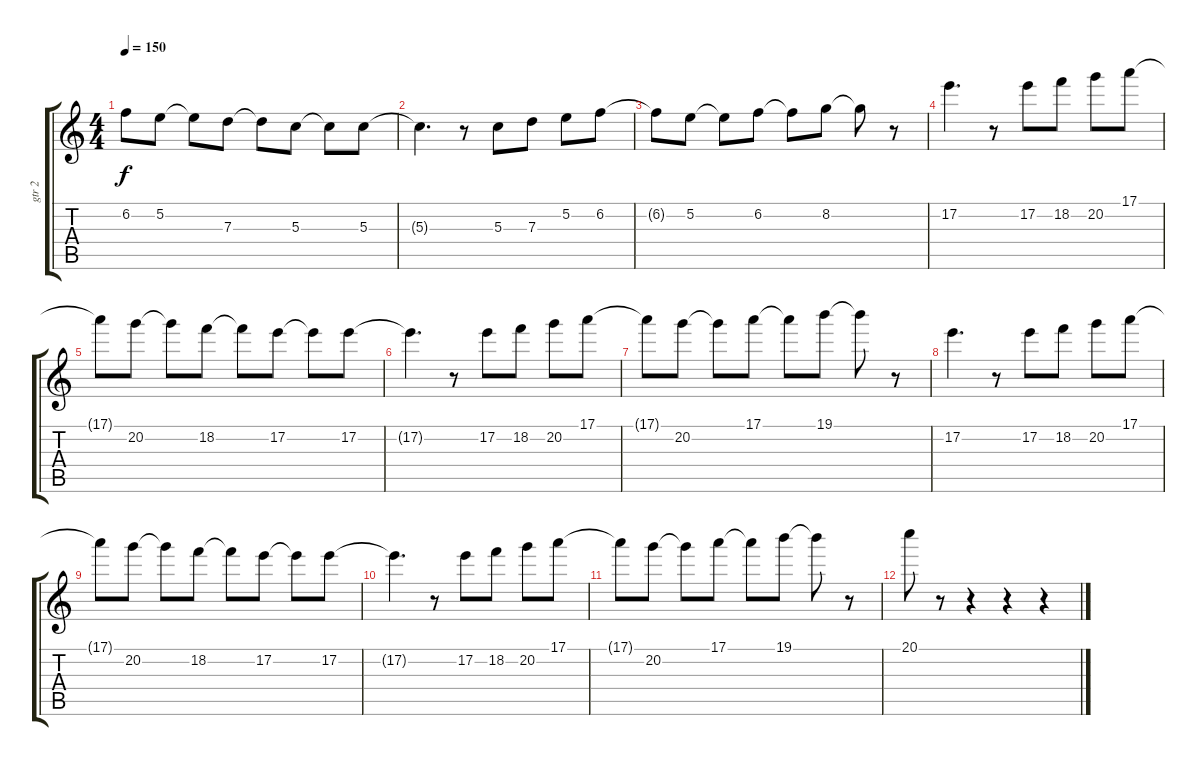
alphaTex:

\track ("gtr 2" "gtr 2") {instrument distortionguitar}
\staff {score tabs}
\tuning (E4 B3 G3 D3 A2 E2) {hide}
\ts (4 4)
\tempo 150
\clef g2
\ks c
6.2{t}.8{dy f} 5.2.8 5.2{t}.8 7.3.8 7.3{t}.8 5.3.8 5.3{t}.8 5.3.8 |
5.3{t}.4{d} r.8 5.3.8 7.3.8 5.2.8 6.2.8 |
6.2{t}.8 5.2.8 5.2{t}.8 6.2.8 6.2{t}.8 8.2.8 8.2{t}.8 r.8 |
17.2.4{d} r.8 17.2.8 18.2.8 20.2.8 17.1.8 |
17.1{t}.8 20.2.8 20.2{t}.8 18.2.8 18.2{t}.8 17.2.8 17.2{t}.8 17.2.8 |
17.2{t}.4{d} r.8 17.2.8 18.2.8 20.2.8 17.1.8 |
17.1{t}.8 20.2.8 20.2{t}.8 17.1.8 17.1{t}.8 19.1.8 19.1{t}.8 r.8 |
17.2.4{d} r.8 17.2.8 18.2.8 20.2.8 17.1.8 |
17.1{t}.8 20.2.8 20.2{t}.8 18.2.8 18.2{t}.8 17.2.8 17.2{t}.8 17.2.8 |
17.2{t}.4{d} r.8 17.2.8 18.2.8 20.2.8 17.1.8 |
17.1{t}.8 20.2.8 20.2{t}.8 17.1.8 17.1{t}.8 19.1.8 19.1{t}.8 r.8 |
20.1.8 r.8 r.4 r.4 r.4
